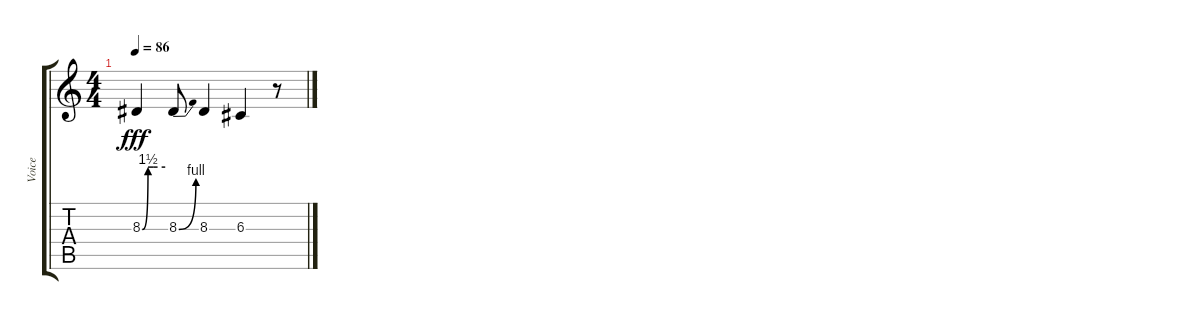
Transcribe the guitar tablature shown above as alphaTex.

\track ("Voice" "Voice") {instrument oboe}
\staff {score tabs}
\tuning (E4 B3 G3 D3 A2 E2) {hide}
\ts (4 4)
\tempo 86
\clef g2
\ks c
8.3{be (custom 0 0 15 6 30 6 40 6 60 6)}.4{dy fff} 8.3{be (bend 0 0 60 4)}.8 8.3.4 6.3.4 r.8
